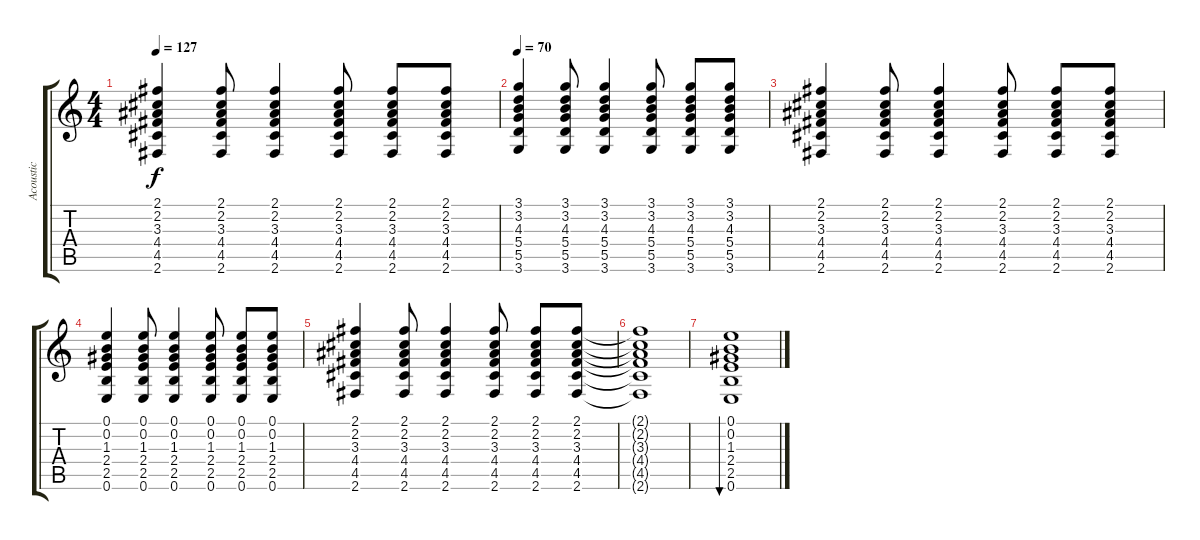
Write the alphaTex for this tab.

\track ("Acoustic" "Acoustic") {instrument acousticguitarnylon}
\staff {score tabs}
\tuning (E4 B3 G3 D3 A2 E2) {hide}
\ts (4 4)
\tempo 127
\clef g2
\ks c
(2.1 2.2 3.3 4.4 4.5 2.6).4{dy f} (2.1 2.2 3.3 4.4 4.5 2.6).8 (2.1 2.2 3.3 4.4 4.5 2.6).4 (2.1 2.2 3.3 4.4 4.5 2.6).8 (2.1 2.2 3.3 4.4 4.5 2.6).8 (2.1 2.2 3.3 4.4 4.5 2.6).8 |
\tempo 70
(3.1 3.2 4.3 5.4 5.5 3.6).4 (3.1 3.2 4.3 5.4 5.5 3.6).8 (3.1 3.2 4.3 5.4 5.5 3.6).4 (3.1 3.2 4.3 5.4 5.5 3.6).8 (3.1 3.2 4.3 5.4 5.5 3.6).8 (3.1 3.2 4.3 5.4 5.5 3.6).8 |
(2.1 2.2 3.3 4.4 4.5 2.6).4 (2.1 2.2 3.3 4.4 4.5 2.6).8 (2.1 2.2 3.3 4.4 4.5 2.6).4 (2.1 2.2 3.3 4.4 4.5 2.6).8 (2.1 2.2 3.3 4.4 4.5 2.6).8 (2.1 2.2 3.3 4.4 4.5 2.6).8 |
(0.1 0.2 1.3 2.4 2.5 0.6).4 (0.1 0.2 1.3 2.4 2.5 0.6).8 (0.1 0.2 1.3 2.4 2.5 0.6).4 (0.1 0.2 1.3 2.4 2.5 0.6).8 (0.1 0.2 1.3 2.4 2.5 0.6).8 (0.1 0.2 1.3 2.4 2.5 0.6).8 |
(2.1 2.2 3.3 4.4 4.5 2.6).4 (2.1 2.2 3.3 4.4 4.5 2.6).8 (2.1 2.2 3.3 4.4 4.5 2.6).4 (2.1 2.2 3.3 4.4 4.5 2.6).8 (2.1 2.2 3.3 4.4 4.5 2.6).8 (2.1 2.2 3.3 4.4 4.5 2.6).8 |
(2.1{t} 2.2{t} 3.3{t} 4.4{t} 4.5{t} 2.6{t}).1 |
(0.1 0.2 1.3 2.4 2.5 0.6).1{bu 480}
